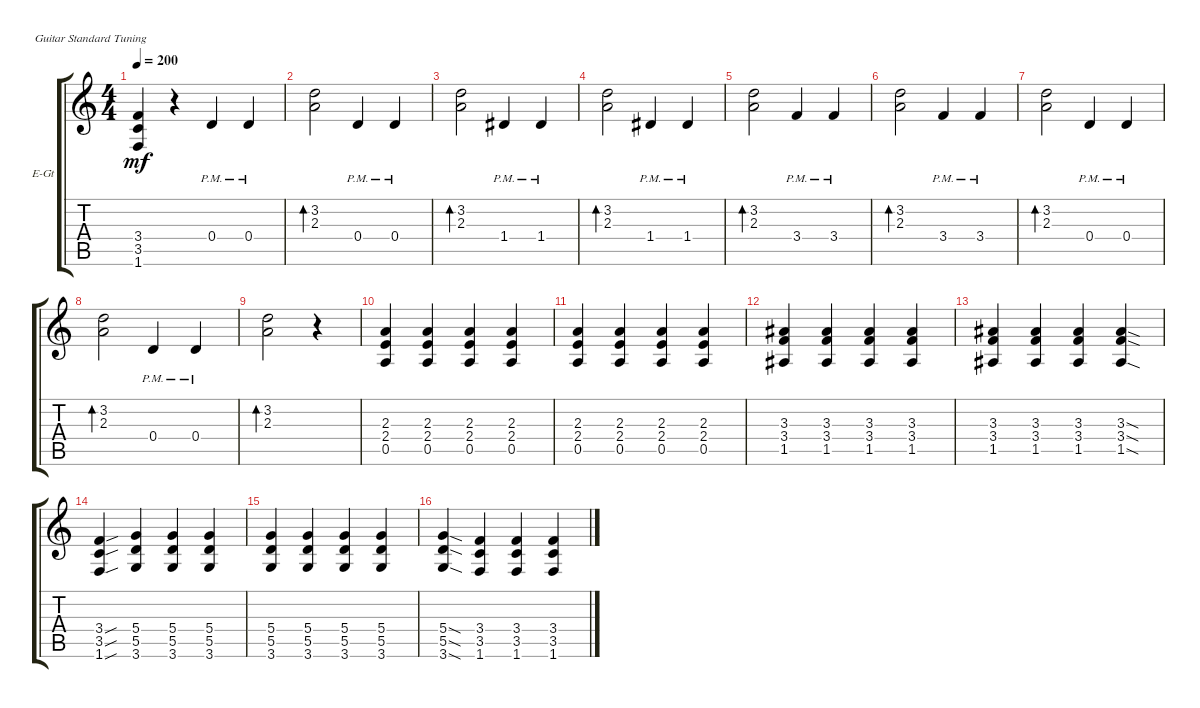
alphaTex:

\defaultSystemsLayout 4
\bracketExtendMode groupsimilarinstruments
\firstSystemTrackNameOrientation horizontal
\otherSystemsTrackNameOrientation horizontal
\track ("Electric Guitar" "E-Gt") {instrument overdrivenguitar}
\staff {score tabs}
\tuning (E4 B3 G3 D3 A2 E2)
\ts (4 4)
\tempo 200
\clef g2
\ks c
(1.6 3.5 3.4).4{dy mf} r.4 0.4{pm}.4 0.4{pm}.4 |
(2.3 3.2).2{bd 60} 0.4{pm}.4 0.4{pm}.4 |
(2.3 3.2).2{bd 60} 1.4{pm}.4 1.4{pm}.4 |
(2.3 3.2).2{bd 60} 1.4{pm}.4 1.4{pm}.4 |
(2.3 3.2).2{bd 60} 3.4{pm}.4 3.4{pm}.4 |
(2.3 3.2).2{bd 60} 3.4{pm}.4 3.4{pm}.4 |
(2.3 3.2).2{bd 60} 0.4{pm}.4 0.4{pm}.4 |
(2.3 3.2).2{bd 60} 0.4{pm}.4 0.4{pm}.4 |
(2.3 3.2).2{bd 60} r.4 |
(0.5 2.4 2.3).4 (2.3 2.4 0.5).4 (0.5 2.4 2.3).4 (2.3 2.4 0.5).4 |
(0.5 2.4 2.3).4 (2.3 2.4 0.5).4 (0.5 2.4 2.3).4 (2.3 2.4 0.5).4 |
(1.5 3.4 3.3).4 (1.5 3.4 3.3).4 (1.5 3.4 3.3).4 (1.5 3.4 3.3).4 |
(1.5 3.4 3.3).4 (1.5 3.4 3.3).4 (1.5 3.4 3.3).4 (1.5{sod} 3.4{sod} 3.3{sod}).4 |
(1.6{sou} 3.5{sou} 3.4{sou}).4 (3.6 5.5 5.4).4 (3.6 5.5 5.4).4 (3.6 5.5 5.4).4 |
(3.6 5.5 5.4).4 (3.6 5.5 5.4).4 (3.6 5.5 5.4).4 (3.6 5.5 5.4).4 |
(3.6{sod} 5.5{sod} 5.4{sod}).4 (3.4 3.5 1.6).4 (3.4 3.5 1.6).4 (3.4 3.5 1.6).4
